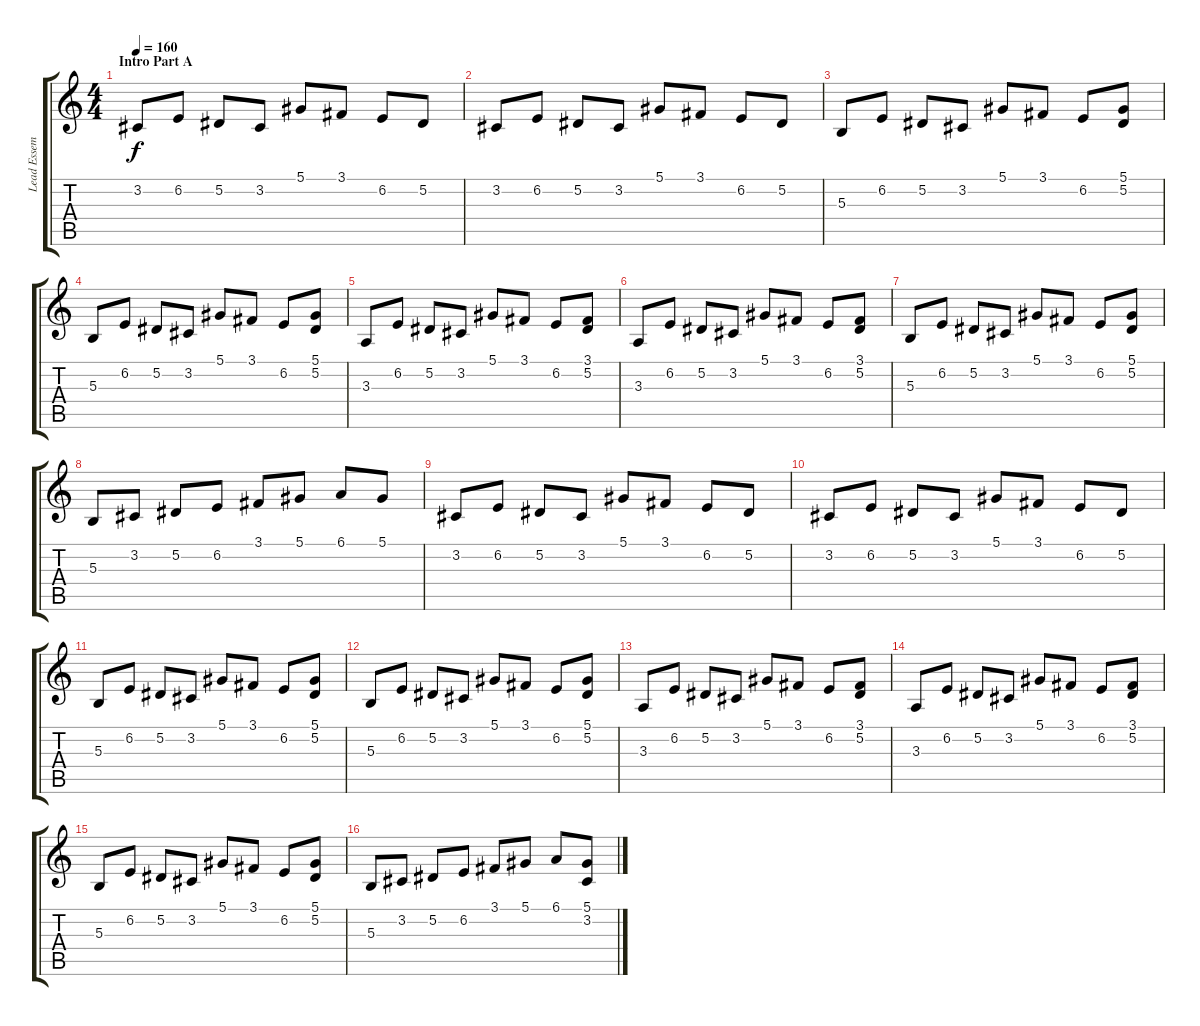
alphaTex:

\track ("Lead Essemble (Everton Andrade)" "Lead Essem") {instrument fx5brightness}
\staff {score tabs}
\tuning (Eb4 Bb3 Gb3 Db3 Ab2 Eb2) {hide}
\ts (4 4)
\section ("" "Intro Part A")
\tempo 160
\clef g2
\ks c
3.2.8{dy f volume 13 instrument fx5brightness} 6.2.8 5.2.8 3.2.8 5.1.8 3.1.8 6.2.8 5.2.8 |
3.2.8 6.2.8 5.2.8 3.2.8 5.1.8 3.1.8 6.2.8 5.2.8 |
5.3.8 6.2.8 5.2.8 3.2.8 5.1.8 3.1.8 6.2.8 (5.1 5.2).8 |
5.3.8 6.2.8 5.2.8 3.2.8 5.1.8 3.1.8 6.2.8 (5.1 5.2).8 |
3.3.8 6.2.8 5.2.8 3.2.8 5.1.8 3.1.8 6.2.8 (3.1 5.2).8 |
3.3.8 6.2.8 5.2.8 3.2.8 5.1.8 3.1.8 6.2.8 (3.1 5.2).8 |
5.3.8 6.2.8 5.2.8 3.2.8 5.1.8 3.1.8 6.2.8 (5.1 5.2).8 |
5.3.8 3.2.8 5.2.8 6.2.8 3.1.8 5.1.8 6.1.8 5.1.8 |
3.2.8 6.2.8 5.2.8 3.2.8 5.1.8 3.1.8 6.2.8 5.2.8 |
3.2.8 6.2.8 5.2.8 3.2.8 5.1.8 3.1.8 6.2.8 5.2.8 |
5.3.8 6.2.8 5.2.8 3.2.8 5.1.8 3.1.8 6.2.8 (5.1 5.2).8 |
5.3.8 6.2.8 5.2.8 3.2.8 5.1.8 3.1.8 6.2.8 (5.1 5.2).8 |
3.3.8 6.2.8 5.2.8 3.2.8 5.1.8 3.1.8 6.2.8 (3.1 5.2).8 |
3.3.8 6.2.8 5.2.8 3.2.8 5.1.8 3.1.8 6.2.8 (3.1 5.2).8 |
5.3.8 6.2.8 5.2.8 3.2.8 5.1.8 3.1.8 6.2.8 (5.1 5.2).8 |
5.3.8 3.2.8 5.2.8 6.2.8 3.1.8 5.1.8 6.1.8 (5.1 3.2).8
